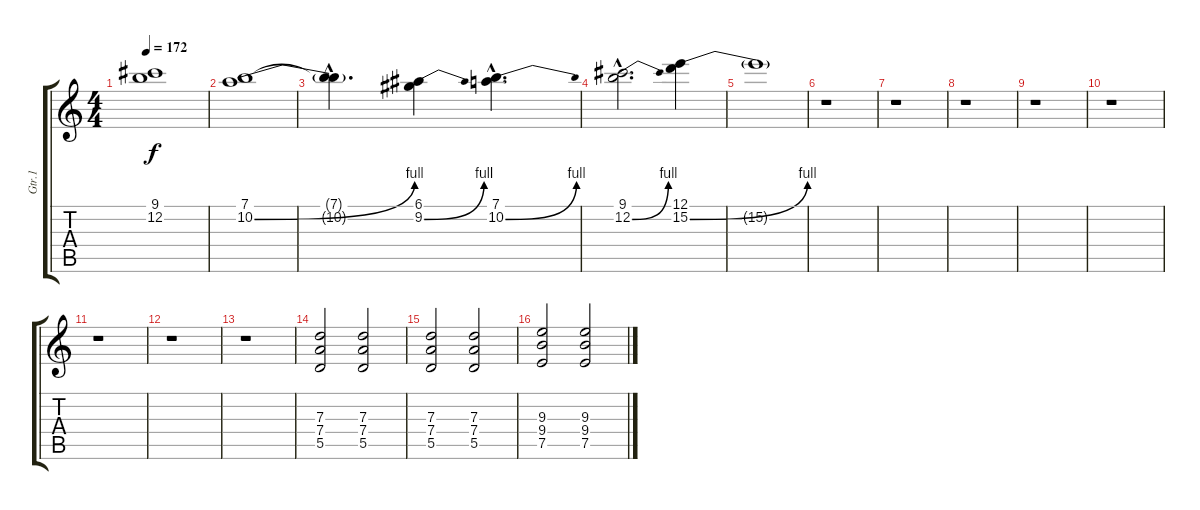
\track ("Gtr.1" "Gtr.1") {instrument distortionguitar}
\staff {score tabs}
\tuning (E4 B3 G3 D3 A2 E2) {hide}
\ts (4 4)
\tempo 172
\clef g2
\ks c
(9.1{t} 12.2{t}).1{dy f} |
(7.1 10.2{be (bend 0 0 60 4)}).1 |
(7.1{hac t} 10.2{hac t}).4{d} (6.1 9.2{be (bend 0 0 60 4)}).4 (7.1{hac} 10.2{be (bend 0 0 60 4) hac}).4{d} |
(9.1{hac} 12.2{be (bend 0 0 60 4) hac}).2{d} (12.1 15.2{be (bend 0 0 60 4)}).4 |
15.2{t}.1 |
r.1 |
r.1 |
r.1 |
r.1 |
r.1 |
r.1 |
r.1 |
r.1 |
(7.3 7.4 5.5).2 (7.3 7.4 5.5).2 |
(7.3 7.4 5.5).2 (7.3 7.4 5.5).2 |
(9.3 9.4 7.5).2 (9.3 9.4 7.5).2
